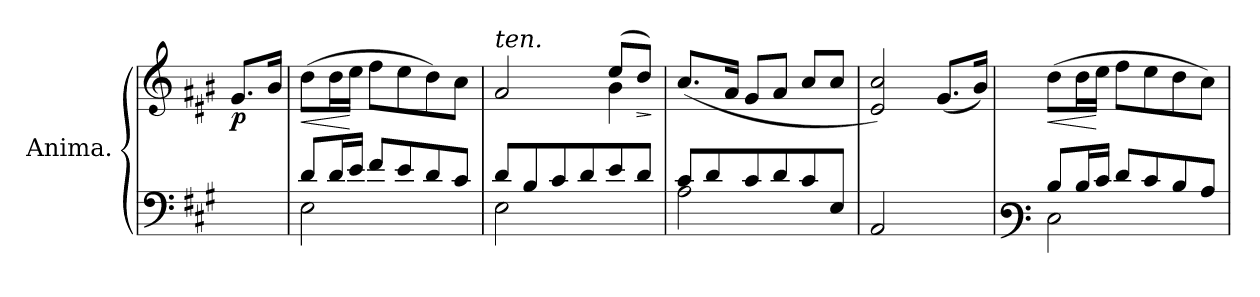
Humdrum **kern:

**kern	**kern	**dynam
*part1	*part1	*part1
*staff2	*staff1	*staff1/2
*I"Anima.	*	*
*clefF4	*clefG3	*
*k[f#c#g#]	*k[f#c#g#]	*
=	=	=
!	!	!LO:DY:b
4ryy	8.e/L	p
.	16g#/Jk	.
=1	=1	=1
*^	*	*
!	!	!	!LO:HP:b
8d/L	2E\	(>8b\L	<
16d/L	.	16b\L	.
16e/JJ	.	16cc#\JJ	[
8f#/L	.	8dd\L	.
8e/	.	8cc#\	.
8d/	4ryy	8b\)	.
8c#/J	.	8a\J	.
=2	=2	=2	=2
*	*	*^	*
!	!	!LO:TX:a:i:t=ten.	!	!
8d/L	2E\	2f#/	2ryy	.
8B/	.	.	.	.
8c#/	.	.	.	.
8d/	.	.	.	.
8e/	4ryy	(>8cc#/L	4g#\	.
!	!	!	!	!LO:HP:b
8d/J	.	8b/J)	.	>
*v	*v	*	*	*
*	*v	*v	*
.	.	]
=3	=3	=3
*^	*	*
8c#/L	2A\	(>8.a/L	.
8d/	.	.	.
.	.	16f#/Jk	.
8c#/	.	8e/L	.
8d/	.	8f#/J	.
8c#/	4ryy	8a/L	.
8E/J	.	8a/J	.
*v	*v	*	*
=4	=4	=4
2AA/	2c#/ 2a/)	.
4ryy	(<8.e/L	.
.	16g#/Jk)	.
!!LO:LB:g=z
=5	=5	=5
*clefF3	*	*
*^	*	*
!	!	!	!LO:HP:b
8d/L	2E\	(>8b\L	<
16d/L	.	16b\L	.
16e/JJ	.	16cc#\JJ	[
8f#/L	.	8dd\L	.
8e/	.	8cc#\	.
8d/	4ryy	8b\	.
8c#/J	.	8a\J)	.
*v	*v	*	*
=	=	=
*-	*-	*-
